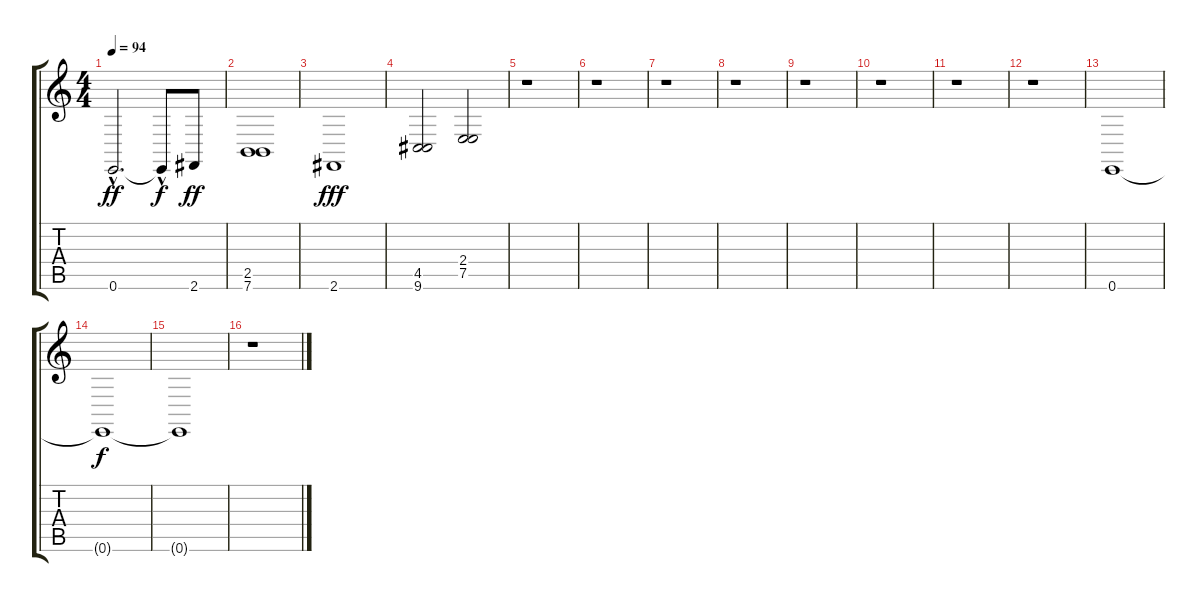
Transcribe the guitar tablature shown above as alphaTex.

\track "" {instrument honkytonkpiano}
\staff {score tabs}
\tuning (E4 B3 G3 D3 A2 E2) {hide}
\ts (4 4)
\tempo 94
\clef g2
\ks c
0.6{hac}.2{d dy ff} 0.6{hac t}.8{dy f} 2.6.8{dy ff} |
(2.5 7.6).1 |
2.6.1{dy fff} |
(4.5 9.6).2 (2.4 7.5).2 |
r.1 |
r.1 |
r.1 |
r.1 |
r.1 |
r.1 |
r.1 |
r.1 |
0.6.1 |
0.6{t}.1{dy f} |
0.6{t}.1 |
r.1
